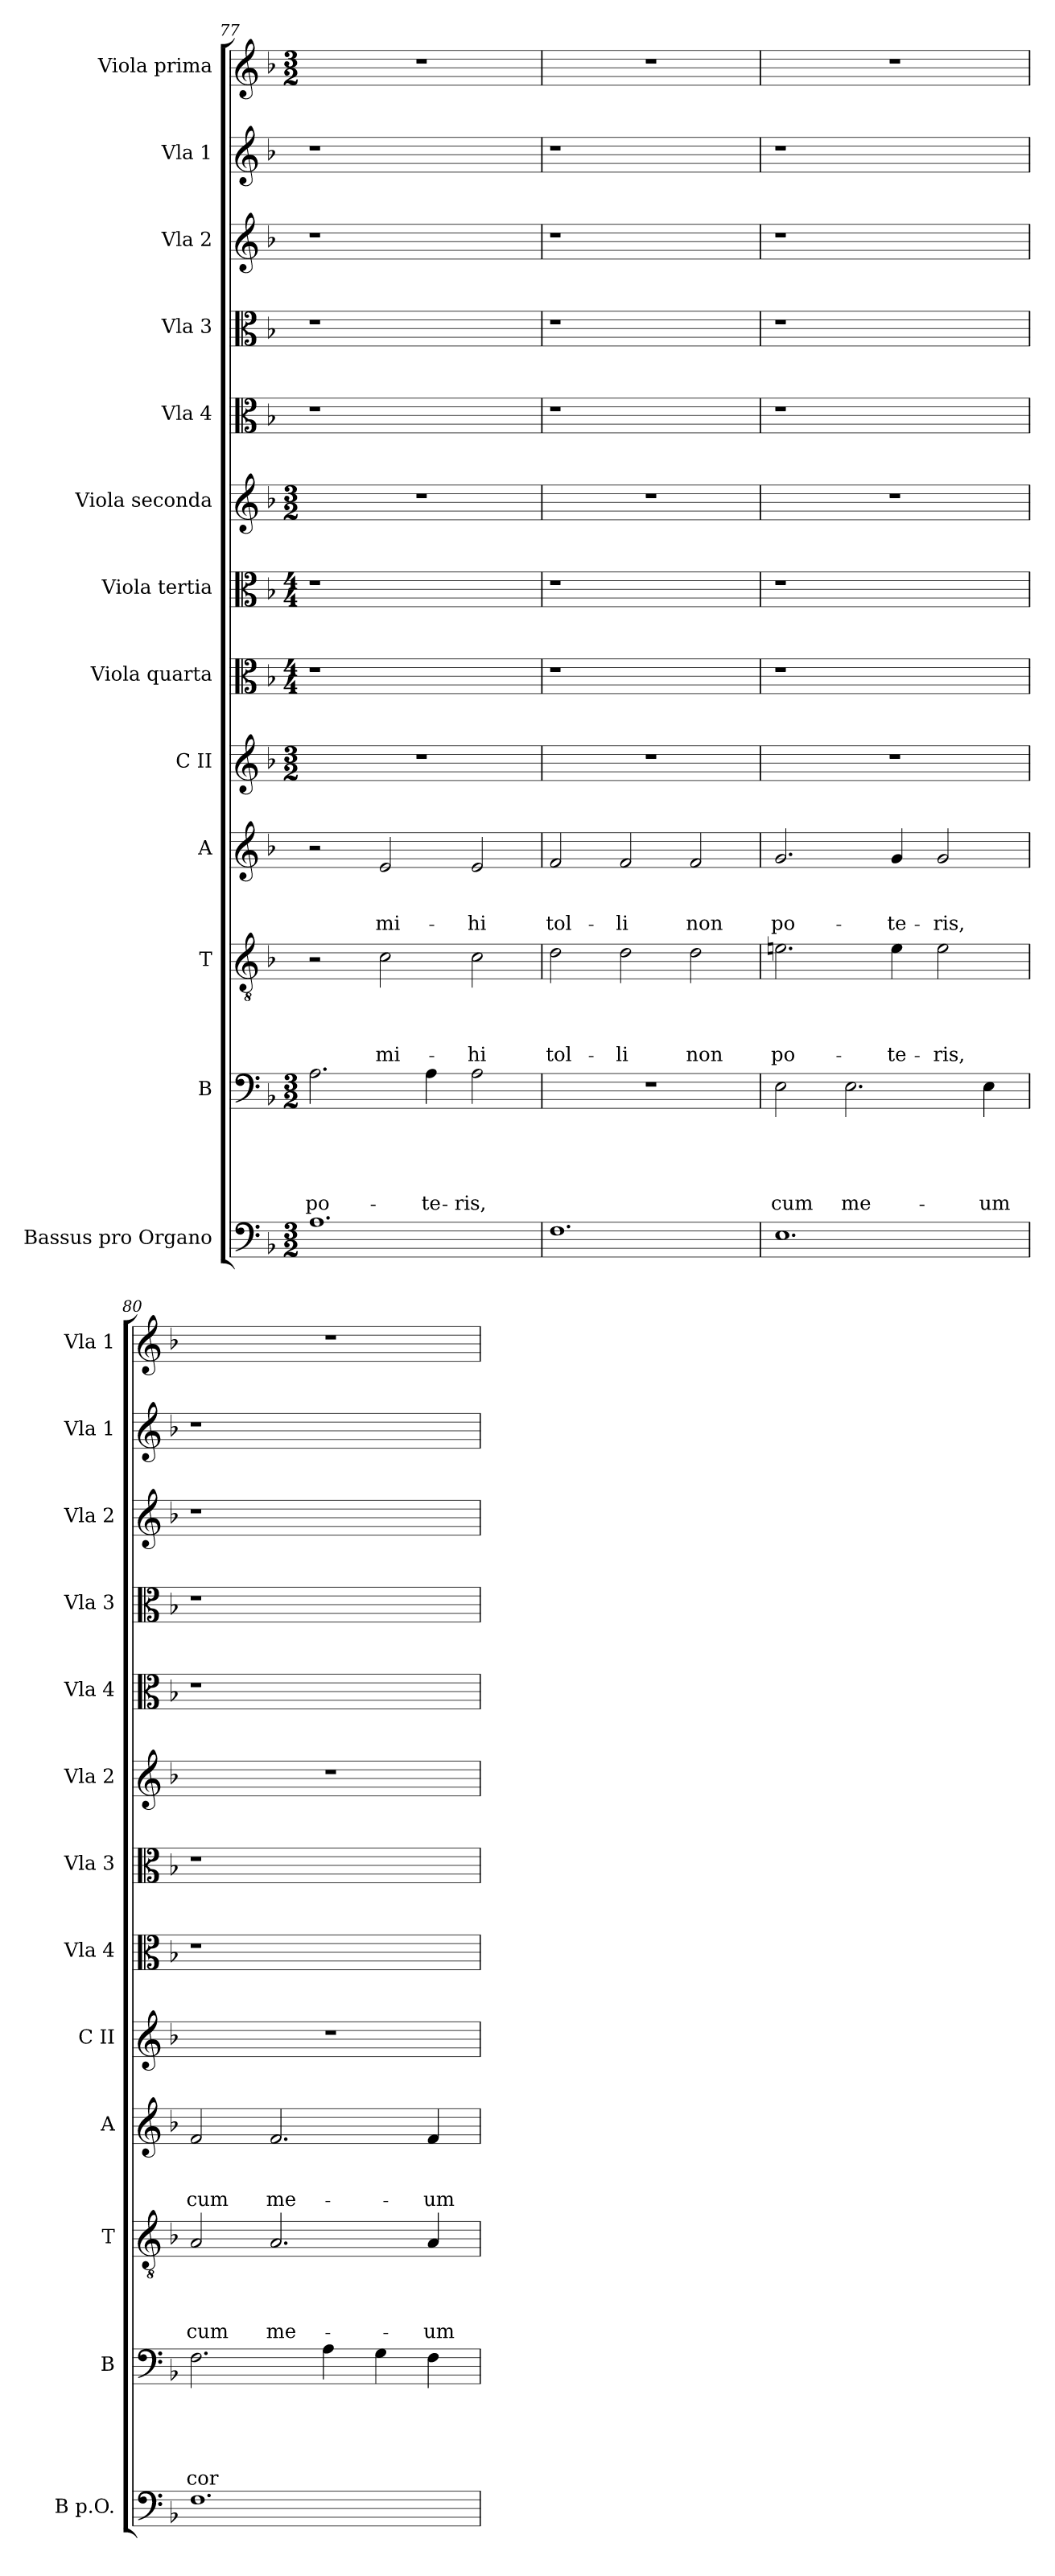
**kern	**kern	**text	**text	**text	**text	**text	**kern	**text	**text	**text	**text	**kern	**text	**text	**text	**kern	**kern	**kern	**kern	**kern	**kern	**kern	**kern	**kern
*part13	*part12	*part12	*part12	*part12	*part12	*part12	*part11	*part11	*part11	*part11	*part11	*part10	*part10	*part10	*part10	*part9	*part8	*part7	*part6	*part5	*part4	*part3	*part2	*part1
*staff13	*staff12	*staff12	*staff12	*staff12	*staff12	*staff12	*staff11	*staff11	*staff11	*staff11	*staff11	*staff10	*staff10	*staff10	*staff10	*staff9	*staff8	*staff7	*staff6	*staff5	*staff4	*staff3	*staff2	*staff1
*I"Bassus pro Organo	*I"B	*	*	*	*	*	*I"T	*	*	*	*	*I"A	*	*	*	*I"C II	*I"Viola quarta	*I"Viola tertia	*I"Viola seconda	*I"Vla 4	*I"Vla 3	*I"Vla 2	*I"Vla 1	*I"Viola prima
*I'B p.O.	*I'B	*	*	*	*	*	*I'T	*	*	*	*	*I'A	*	*	*	*I'C II	*I'Vla 4	*I'Vla 3	*I'Vla 2	*I'Vla 4	*I'Vla 3	*I'Vla 2	*I'Vla 1	*I'Vla 1
*clefF4	*clefF4	*	*	*	*	*	*clefGv2	*	*	*	*	*clefG2	*	*	*	*clefG2	*clefC3	*clefC3	*clefG2	*clefC3	*clefC3	*clefG2	*clefG2	*clefG2
*k[b-]	*k[b-]	*	*	*	*	*	*k[b-]	*	*	*	*	*k[b-]	*	*	*	*k[b-]	*k[b-]	*k[b-]	*k[b-]	*k[b-]	*k[b-]	*k[b-]	*k[b-]	*k[b-]
*F:	*F:	*	*	*	*	*	*F:	*	*	*	*	*F:	*	*	*	*F:	*F:	*F:	*F:	*F:	*F:	*F:	*F:	*F:
*M3/2	*M3/2	*	*	*	*	*	*	*	*	*	*	*	*	*	*	*M3/2	*M4/4	*M4/4	*M3/2	*	*	*	*	*M3/2
=77	=77	=77	=77	=77	=77	=77	=77	=77	=77	=77	=77	=77	=77	=77	=77	=77	=77	=77	=77	=77	=77	=77	=77	=77
!	!	!	!	!	!	!LO:LY:b	!	!	!	!	!	!	!	!	!	!LO:N:vis=1	!	!	!LO:N:vis=1	!	!	!	!	!
1.A	2.A\	.	.	.	.	po-	2r	.	.	.	.	2r	.	.	.	1.r	1r	1r	1.r	1r	1r	1r	1r	1.r
!	!	!	!	!	!	!	!	!	!	!	!LO:LY:b	!	!	!	!LO:LY:b	!	!	!	!	!	!	!	!	!
.	.	.	.	.	.	.	2c\	.	.	.	mi-	2e/	.	.	mi-	.	.	.	.	.	.	.	.	.
!	!	!	!	!	!	!LO:LY:b	!	!	!	!	!	!	!	!	!	!	!	!	!	!	!	!	!	!
.	4A\	.	.	.	.	-te-	.	.	.	.	.	.	.	.	.	.	.	.	.	.	.	.	.	.
!	!	!	!	!	!	!LO:LY:b	!	!	!	!	!LO:LY:b	!	!	!	!LO:LY:b	!	!	!	!	!	!	!	!	!
.	2A\	.	.	.	.	-ris,	2c\	.	.	.	-hi	2e/	.	.	-hi	.	2ryy	2ryy	.	2ryy	2ryy	2ryy	2ryy	.
=78	=78	=78	=78	=78	=78	=78	=78	=78	=78	=78	=78	=78	=78	=78	=78	=78	=78	=78	=78	=78	=78	=78	=78	=78
!	!LO:N:vis=1	!	!	!	!	!	!	!	!	!	!LO:LY:b	!	!	!	!LO:LY:b	!LO:N:vis=1	!	!	!LO:N:vis=1	!	!	!	!	!
1.F	1.r	.	.	.	.	.	2d\	.	.	.	tol-	2f/	.	.	tol-	1.r	1r	1r	1.r	1r	1r	1r	1r	1.r
!	!	!	!	!	!	!	!	!	!	!	!LO:LY:b:rj	!	!	!	!LO:LY:b:rj	!	!	!	!	!	!	!	!	!
.	.	.	.	.	.	.	2d\	.	.	.	-li	2f/	.	.	-li	.	.	.	.	.	.	.	.	.
!	!	!	!	!	!	!	!	!	!	!	!LO:LY:b	!	!	!	!LO:LY:b	!	!	!	!	!	!	!	!	!
.	.	.	.	.	.	.	2d\	.	.	.	non	2f/	.	.	non	.	2ryy	2ryy	.	2ryy	2ryy	2ryy	2ryy	.
!!LO:PB:g=z
=79	=79	=79	=79	=79	=79	=79	=79	=79	=79	=79	=79	=79	=79	=79	=79	=79	=79	=79	=79	=79	=79	=79	=79	=79
!	!	!	!	!	!	!LO:LY:b	!	!	!	!	!LO:LY:b	!	!	!	!LO:LY:b	!LO:N:vis=1	!	!	!LO:N:vis=1	!	!	!LO:N:vis=1	!LO:N:vis=1	!
1.E	2E\	.	.	.	.	cum	2.en\	.	.	.	po-	2.g/	.	.	po-	1.r	1r	1r	1.r	1r	1r	1r	1r	1.r
!	!	!	!	!	!	!LO:LY:b	!	!	!	!	!	!	!	!	!	!	!	!	!	!	!	!	!	!
.	2.E\	.	.	.	.	me-	.	.	.	.	.	.	.	.	.	.	.	.	.	.	.	.	.	.
!	!	!	!	!	!	!	!	!	!	!	!LO:LY:b	!	!	!	!LO:LY:b	!	!	!	!	!	!	!	!	!
.	.	.	.	.	.	.	4e\	.	.	.	-te-	4g/	.	.	-te-	.	.	.	.	.	.	.	.	.
!	!	!	!	!	!	!	!	!	!	!	!LO:LY:b	!	!	!	!LO:LY:b	!	!	!	!	!	!	!	!	!
.	.	.	.	.	.	.	2e\	.	.	.	-ris,	2g/	.	.	-ris,	.	2ryy	2ryy	.	2ryy	2ryy	2ryy	2ryy	.
!	!	!	!	!	!	!LO:LY:b	!	!	!	!	!	!	!	!	!	!	!	!	!	!	!	!	!	!
.	4E\	.	.	.	.	-um	.	.	.	.	.	.	.	.	.	.	.	.	.	.	.	.	.	.
=80	=80	=80	=80	=80	=80	=80	=80	=80	=80	=80	=80	=80	=80	=80	=80	=80	=80	=80	=80	=80	=80	=80	=80	=80
!	!	!	!	!	!	!LO:LY:b	!	!	!	!	!LO:LY:b	!	!	!	!LO:LY:b	!LO:N:vis=1	!	!	!LO:N:vis=1	!	!	!LO:N:vis=1	!LO:N:vis=1	!
1.F	2.F\	.	.	.	.	cor	2A/	.	.	.	cum	2f/	.	.	cum	1.r	1r	1r	1.r	1r	1r	1r	1r	1.r
!	!	!	!	!	!	!	!	!	!	!	!LO:LY:b	!	!	!	!LO:LY:b	!	!	!	!	!	!	!	!	!
.	.	.	.	.	.	.	2.A/	.	.	.	me-	2.f/	.	.	me-	.	.	.	.	.	.	.	.	.
.	4A\	.	.	.	.	.	.	.	.	.	.	.	.	.	.	.	.	.	.	.	.	.	.	.
.	4G\	.	.	.	.	.	.	.	.	.	.	.	.	.	.	.	2ryy	2ryy	.	2ryy	2ryy	2ryy	2ryy	.
!	!	!	!	!	!	!	!	!	!	!	!LO:LY:b	!	!	!	!LO:LY:b	!	!	!	!	!	!	!	!	!
.	4F\	.	.	.	.	.	4A/	.	.	.	-um	4f/	.	.	-um	.	.	.	.	.	.	.	.	.
=	=	=	=	=	=	=	=	=	=	=	=	=	=	=	=	=	=	=	=	=	=	=	=	=
*-	*-	*-	*-	*-	*-	*-	*-	*-	*-	*-	*-	*-	*-	*-	*-	*-	*-	*-	*-	*-	*-	*-	*-	*-
